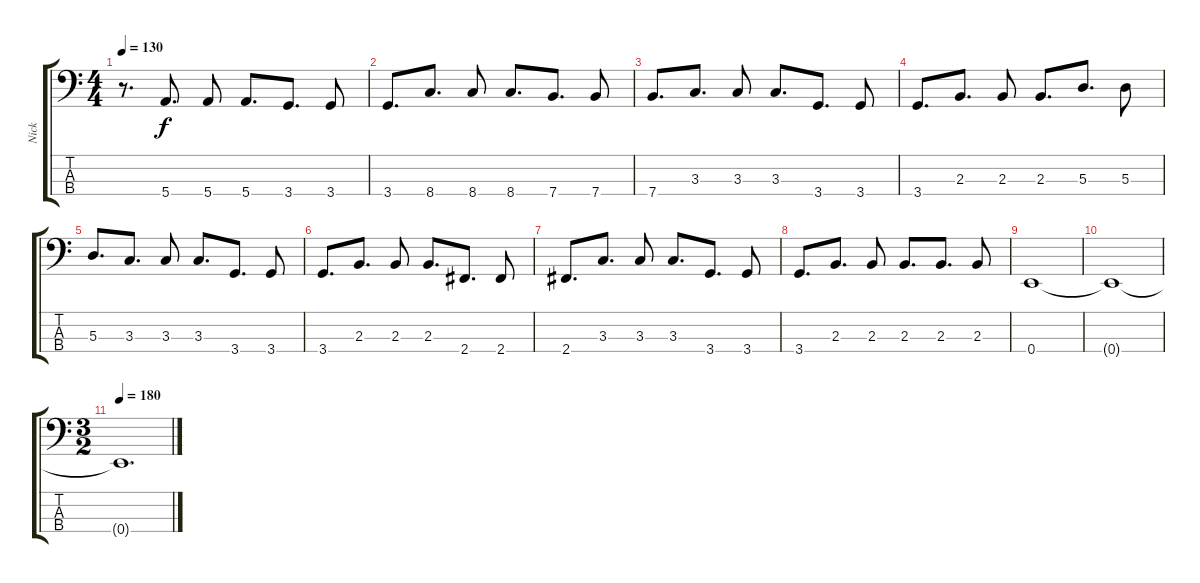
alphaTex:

\track ("Nick" "Nick") {instrument electricbassfinger}
\staff {score tabs}
\tuning (G2 D2 A1 E1) {hide}
\ts (4 4)
\tempo 130
\clef f4
\ks c
r.8{d dy f} 5.4.8{d} 5.4.8 5.4.8{d} 3.4.8{d} 3.4.8 |
3.4.8{d} 8.4.8{d} 8.4.8 8.4.8{d} 7.4.8{d} 7.4.8 |
7.4.8{d} 3.3.8{d} 3.3.8 3.3.8{d} 3.4.8{d} 3.4.8 |
3.4.8{d} 2.3.8{d} 2.3.8 2.3.8{d} 5.3.8{d} 5.3.8 |
5.3.8{d} 3.3.8{d} 3.3.8 3.3.8{d} 3.4.8{d} 3.4.8 |
3.4.8{d} 2.3.8{d} 2.3.8 2.3.8{d} 2.4.8{d} 2.4.8 |
2.4.8{d} 3.3.8{d} 3.3.8 3.3.8{d} 3.4.8{d} 3.4.8 |
3.4.8{d} 2.3.8{d} 2.3.8 2.3.8{d} 2.3.8{d} 2.3.8 |
0.4.1 |
0.4{t}.1 |
\ts (3 2)
\tempo 180
0.4{t}.1{d}
